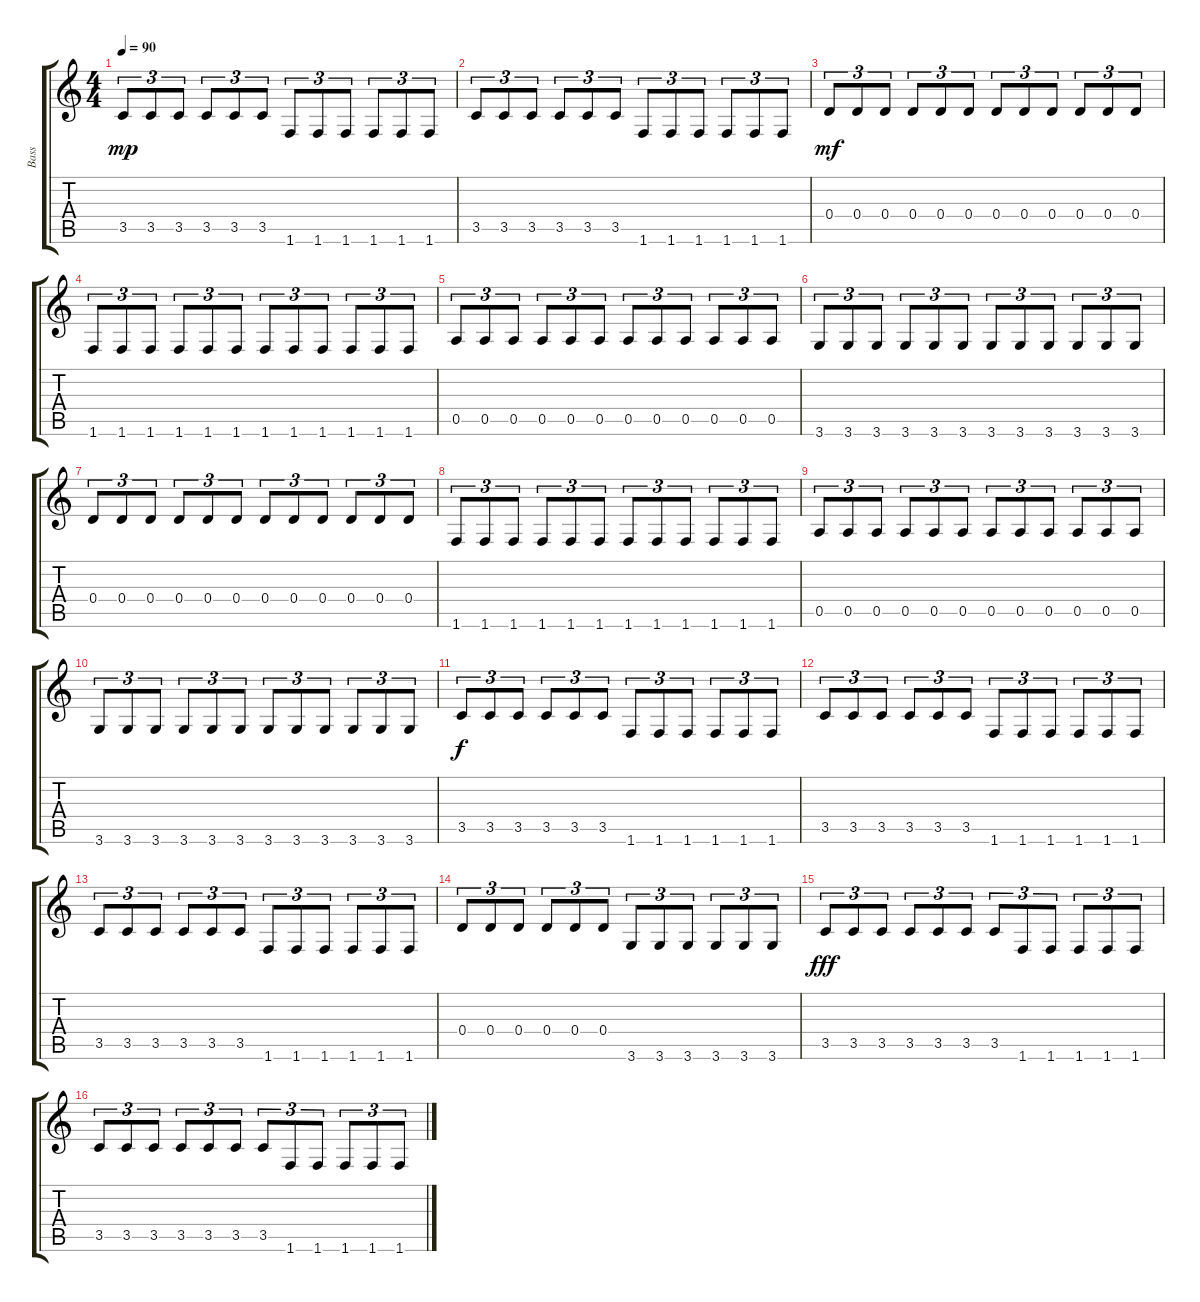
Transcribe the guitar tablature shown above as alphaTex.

\track ("Bass" "Bass") {instrument electricbasspick}
\staff {score tabs}
\tuning (E4 B3 G3 D3 A2 E2) {hide}
\ts (4 4)
\tempo 90
\clef g2
\ks c
3.5.8{tu (3 2) dy mp} 3.5.8{tu (3 2)} 3.5.8{tu (3 2)} 3.5.8{tu (3 2)} 3.5.8{tu (3 2)} 3.5.8{tu (3 2)} 1.6.8{tu (3 2)} 1.6.8{tu (3 2)} 1.6.8{tu (3 2)} 1.6.8{tu (3 2)} 1.6.8{tu (3 2)} 1.6.8{tu (3 2)} |
3.5.8{tu (3 2)} 3.5.8{tu (3 2)} 3.5.8{tu (3 2)} 3.5.8{tu (3 2)} 3.5.8{tu (3 2)} 3.5.8{tu (3 2)} 1.6.8{tu (3 2)} 1.6.8{tu (3 2)} 1.6.8{tu (3 2)} 1.6.8{tu (3 2)} 1.6.8{tu (3 2)} 1.6.8{tu (3 2)} |
0.4.8{tu (3 2) dy mf} 0.4.8{tu (3 2)} 0.4.8{tu (3 2)} 0.4.8{tu (3 2)} 0.4.8{tu (3 2)} 0.4.8{tu (3 2)} 0.4.8{tu (3 2)} 0.4.8{tu (3 2)} 0.4.8{tu (3 2)} 0.4.8{tu (3 2)} 0.4.8{tu (3 2)} 0.4.8{tu (3 2)} |
1.6.8{tu (3 2)} 1.6.8{tu (3 2)} 1.6.8{tu (3 2)} 1.6.8{tu (3 2)} 1.6.8{tu (3 2)} 1.6.8{tu (3 2)} 1.6.8{tu (3 2)} 1.6.8{tu (3 2)} 1.6.8{tu (3 2)} 1.6.8{tu (3 2)} 1.6.8{tu (3 2)} 1.6.8{tu (3 2)} |
0.5.8{tu (3 2)} 0.5.8{tu (3 2)} 0.5.8{tu (3 2)} 0.5.8{tu (3 2)} 0.5.8{tu (3 2)} 0.5.8{tu (3 2)} 0.5.8{tu (3 2)} 0.5.8{tu (3 2)} 0.5.8{tu (3 2)} 0.5.8{tu (3 2)} 0.5.8{tu (3 2)} 0.5.8{tu (3 2)} |
3.6.8{tu (3 2)} 3.6.8{tu (3 2)} 3.6.8{tu (3 2)} 3.6.8{tu (3 2)} 3.6.8{tu (3 2)} 3.6.8{tu (3 2)} 3.6.8{tu (3 2)} 3.6.8{tu (3 2)} 3.6.8{tu (3 2)} 3.6.8{tu (3 2)} 3.6.8{tu (3 2)} 3.6.8{tu (3 2)} |
0.4.8{tu (3 2)} 0.4.8{tu (3 2)} 0.4.8{tu (3 2)} 0.4.8{tu (3 2)} 0.4.8{tu (3 2)} 0.4.8{tu (3 2)} 0.4.8{tu (3 2)} 0.4.8{tu (3 2)} 0.4.8{tu (3 2)} 0.4.8{tu (3 2)} 0.4.8{tu (3 2)} 0.4.8{tu (3 2)} |
1.6.8{tu (3 2)} 1.6.8{tu (3 2)} 1.6.8{tu (3 2)} 1.6.8{tu (3 2)} 1.6.8{tu (3 2)} 1.6.8{tu (3 2)} 1.6.8{tu (3 2)} 1.6.8{tu (3 2)} 1.6.8{tu (3 2)} 1.6.8{tu (3 2)} 1.6.8{tu (3 2)} 1.6.8{tu (3 2)} |
0.5.8{tu (3 2)} 0.5.8{tu (3 2)} 0.5.8{tu (3 2)} 0.5.8{tu (3 2)} 0.5.8{tu (3 2)} 0.5.8{tu (3 2)} 0.5.8{tu (3 2)} 0.5.8{tu (3 2)} 0.5.8{tu (3 2)} 0.5.8{tu (3 2)} 0.5.8{tu (3 2)} 0.5.8{tu (3 2)} |
3.6.8{tu (3 2)} 3.6.8{tu (3 2)} 3.6.8{tu (3 2)} 3.6.8{tu (3 2)} 3.6.8{tu (3 2)} 3.6.8{tu (3 2)} 3.6.8{tu (3 2)} 3.6.8{tu (3 2)} 3.6.8{tu (3 2)} 3.6.8{tu (3 2)} 3.6.8{tu (3 2)} 3.6.8{tu (3 2)} |
3.5.8{tu (3 2) dy f} 3.5.8{tu (3 2)} 3.5.8{tu (3 2)} 3.5.8{tu (3 2)} 3.5.8{tu (3 2)} 3.5.8{tu (3 2)} 1.6.8{tu (3 2)} 1.6.8{tu (3 2)} 1.6.8{tu (3 2)} 1.6.8{tu (3 2)} 1.6.8{tu (3 2)} 1.6.8{tu (3 2)} |
3.5.8{tu (3 2)} 3.5.8{tu (3 2)} 3.5.8{tu (3 2)} 3.5.8{tu (3 2)} 3.5.8{tu (3 2)} 3.5.8{tu (3 2)} 1.6.8{tu (3 2)} 1.6.8{tu (3 2)} 1.6.8{tu (3 2)} 1.6.8{tu (3 2)} 1.6.8{tu (3 2)} 1.6.8{tu (3 2)} |
3.5.8{tu (3 2)} 3.5.8{tu (3 2)} 3.5.8{tu (3 2)} 3.5.8{tu (3 2)} 3.5.8{tu (3 2)} 3.5.8{tu (3 2)} 1.6.8{tu (3 2)} 1.6.8{tu (3 2)} 1.6.8{tu (3 2)} 1.6.8{tu (3 2)} 1.6.8{tu (3 2)} 1.6.8{tu (3 2)} |
0.4.8{tu (3 2)} 0.4.8{tu (3 2)} 0.4.8{tu (3 2)} 0.4.8{tu (3 2)} 0.4.8{tu (3 2)} 0.4.8{tu (3 2)} 3.6.8{tu (3 2)} 3.6.8{tu (3 2)} 3.6.8{tu (3 2)} 3.6.8{tu (3 2)} 3.6.8{tu (3 2)} 3.6.8{tu (3 2)} |
3.5.8{tu (3 2) dy fff} 3.5.8{tu (3 2)} 3.5.8{tu (3 2)} 3.5.8{tu (3 2)} 3.5.8{tu (3 2)} 3.5.8{tu (3 2)} 3.5.8{tu (3 2)} 1.6.8{tu (3 2)} 1.6.8{tu (3 2)} 1.6.8{tu (3 2)} 1.6.8{tu (3 2)} 1.6.8{tu (3 2)} |
3.5.8{tu (3 2)} 3.5.8{tu (3 2)} 3.5.8{tu (3 2)} 3.5.8{tu (3 2)} 3.5.8{tu (3 2)} 3.5.8{tu (3 2)} 3.5.8{tu (3 2)} 1.6.8{tu (3 2)} 1.6.8{tu (3 2)} 1.6.8{tu (3 2)} 1.6.8{tu (3 2)} 1.6.8{tu (3 2)}
